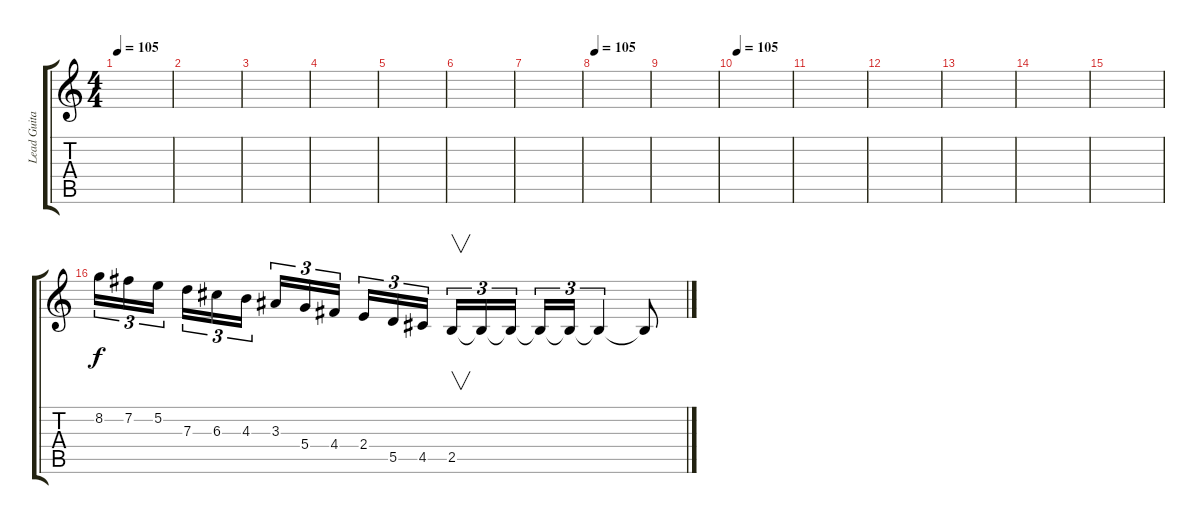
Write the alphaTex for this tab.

\track ("Lead Guitar" "Lead Guita") {instrument overdrivenguitar}
\staff {score tabs}
\tuning (E4 B3 G3 D3 A2 E2) {hide}
\ts (4 4)
\tempo 105
\clef g2
\ks c
|
|
|
|
|
|
|
\tempo 105
|
|
\tempo 105
|
|
|
|
|
|
8.2.16{tu (3 2)} 7.2.16{tu (3 2)} 5.2.16{tu (3 2)} 7.3.16{tu (3 2)} 6.3.16{tu (3 2)} 4.3.16{tu (3 2)} 3.3.16{tu (3 2)} 5.4.16{tu (3 2)} 4.4.16{tu (3 2)} 2.4.16{tu (3 2)} 5.5.16{tu (3 2)} 4.5.16{tu (3 2)} 2.5.16{v tu (3 2)} 2.5{t}.16{tu (3 2)} 2.5{t}.16{tu (3 2)} 2.5{t}.16{tu (3 2)} 2.5{t}.16{tu (3 2)} 2.5{t}.4{tu (3 2)} 2.5{t}.8
